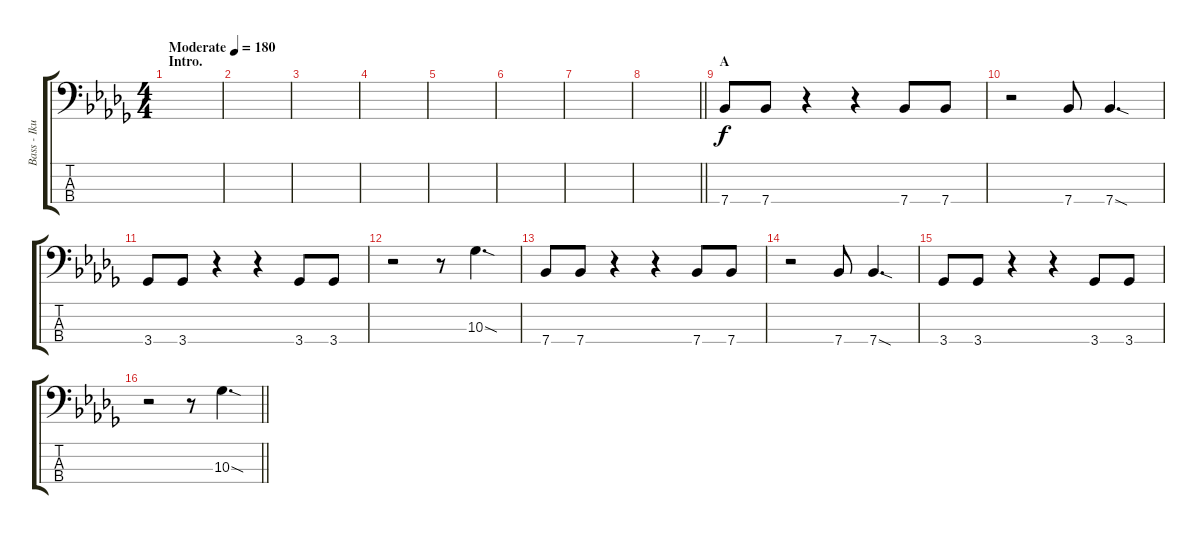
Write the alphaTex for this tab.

\track ("Bass - Ikuo" "Bass - Iku") {instrument electricbasspick}
\staff {score tabs}
\tuning (Gb2 Db2 Ab1 Eb1) {hide}
\ts (4 4)
\section ("" "Intro.")
\tempo (180 "Moderate")
\clef f4
\ks db
|
|
|
|
|
|
|
\barLineRight lightlight
|
\section ("" "A")
7.4.8 7.4.8 r.4 r.4 7.4.8 7.4.8 |
r.2 7.4.8 7.4{sod}.4{d} |
3.4.8 3.4.8 r.4 r.4 3.4.8 3.4.8 |
r.2 r.8 10.3{sod}.4{d} |
7.4.8 7.4.8 r.4 r.4 7.4.8 7.4.8 |
r.2 7.4.8 7.4{sod}.4{d} |
3.4.8 3.4.8 r.4 r.4 3.4.8 3.4.8 |
\barLineRight lightlight
r.2 r.8 10.3{sod}.4{d}
